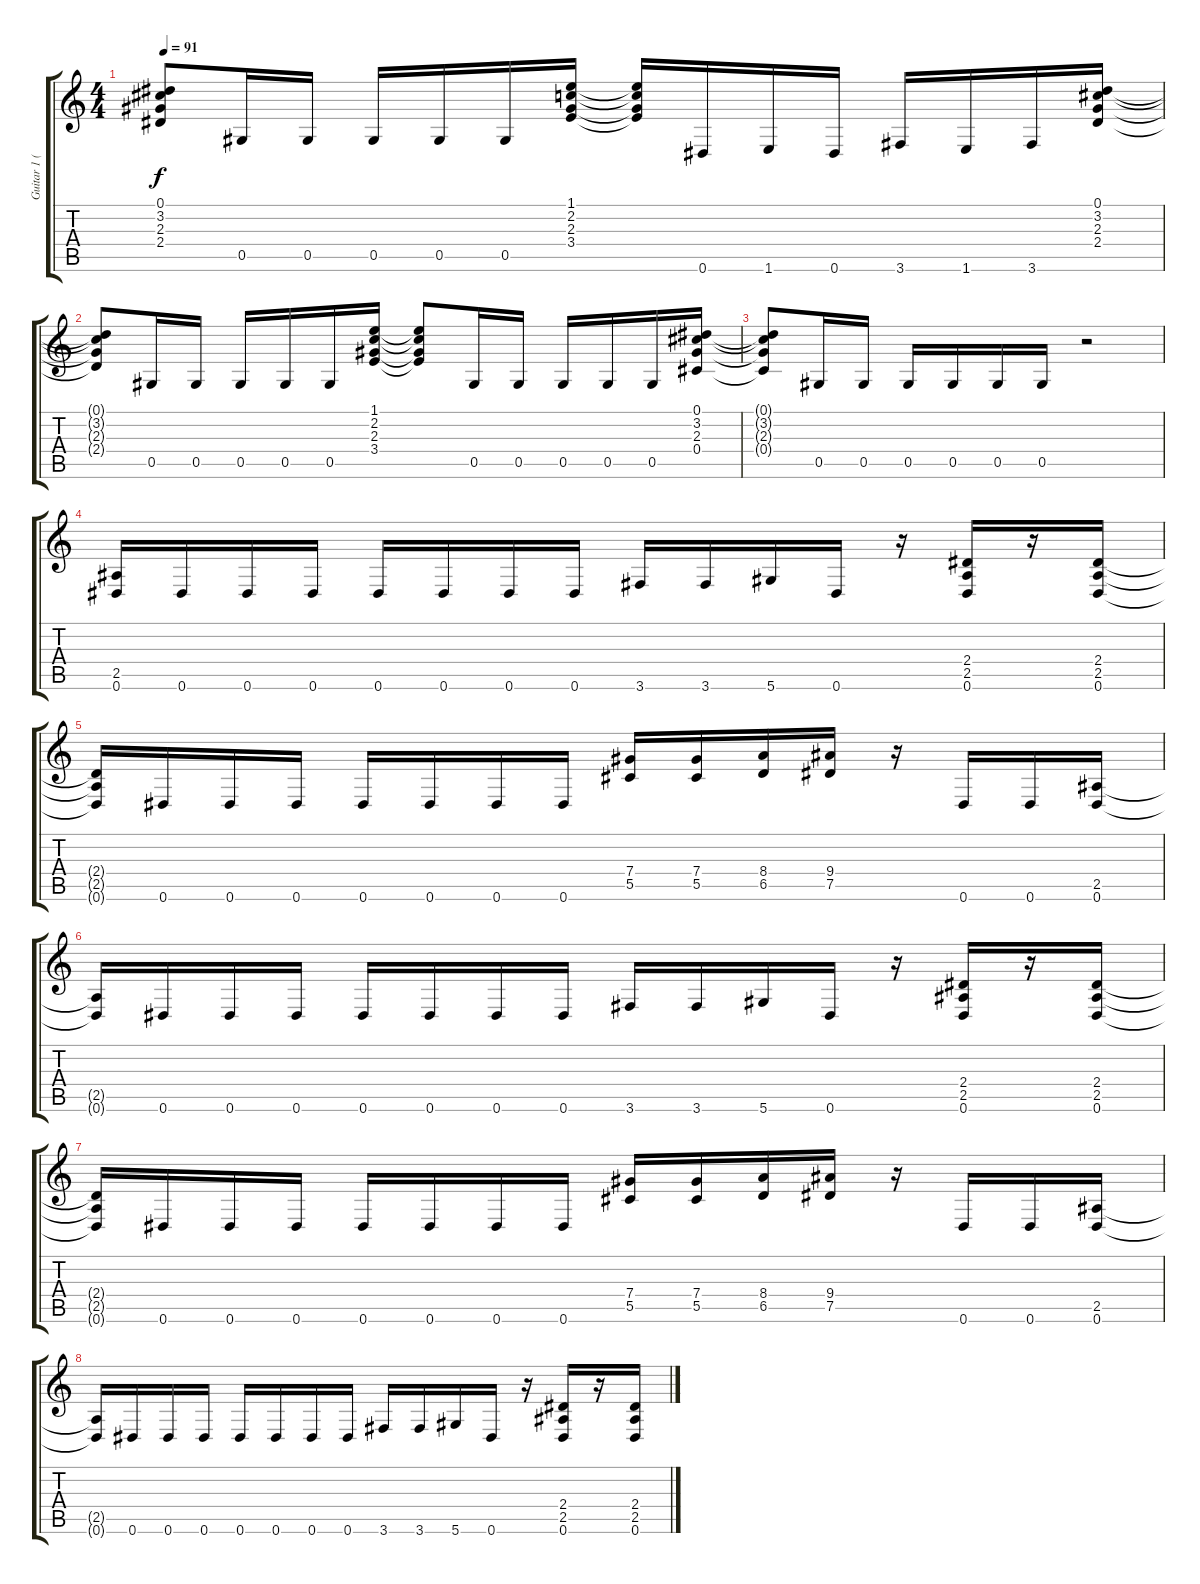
\track ("Guitar 1 (Rhythm)" "Guitar 1 (") {instrument distortionguitar}
\staff {score tabs}
\tuning (Eb4 Bb3 Gb3 Db3 Ab2 Eb2) {hide}
\ts (4 4)
\tempo 91
\clef g2
\ks c
(0.1{t} 3.2{t} 2.3{t} 2.4{t}).8{dy f} 0.5.16 0.5.16 0.5.16 0.5.16 0.5.16 (1.1 2.2 2.3 3.4).16 (1.1{t} 2.2{t} 2.3{t} 3.4{t}).16 0.6.16 1.6.16 0.6.16 3.6.16 1.6.16 3.6.16 (0.1 3.2 2.3 2.4).16 |
(0.1{t} 3.2{t} 2.3{t} 2.4{t}).8 0.5.16 0.5.16 0.5.16 0.5.16 0.5.16 (1.1 2.2 2.3 3.4).16 (1.1{t} 2.2{t} 2.3{t} 3.4{t}).8 0.5.16 0.5.16 0.5.16 0.5.16 0.5.16 (0.1 3.2 2.3 0.4).16 |
(0.1{t} 3.2{t} 2.3{t} 0.4{t}).8 0.5.16 0.5.16 0.5.16 0.5.16 0.5.16 0.5.16 r.2 |
(2.5 0.6).16 0.6.16 0.6.16 0.6.16 0.6.16 0.6.16 0.6.16 0.6.16 3.6.16 3.6.16 5.6.16 0.6.16 r.16 (2.4 2.5 0.6).16 r.16 (2.4 2.5 0.6).16 |
(2.4{t} 2.5{t} 0.6{t}).16 0.6.16 0.6.16 0.6.16 0.6.16 0.6.16 0.6.16 0.6.16 (7.4 5.5).16 (7.4 5.5).16 (8.4 6.5).16 (9.4 7.5).16 r.16 0.6.16 0.6.16 (2.5 0.6).16 |
(2.5{t} 0.6{t}).16 0.6.16 0.6.16 0.6.16 0.6.16 0.6.16 0.6.16 0.6.16 3.6.16 3.6.16 5.6.16 0.6.16 r.16 (2.4 2.5 0.6).16 r.16 (2.4 2.5 0.6).16 |
(2.4{t} 2.5{t} 0.6{t}).16 0.6.16 0.6.16 0.6.16 0.6.16 0.6.16 0.6.16 0.6.16 (7.4 5.5).16 (7.4 5.5).16 (8.4 6.5).16 (9.4 7.5).16 r.16 0.6.16 0.6.16 (2.5 0.6).16 |
(2.5{t} 0.6{t}).16 0.6.16 0.6.16 0.6.16 0.6.16 0.6.16 0.6.16 0.6.16 3.6.16 3.6.16 5.6.16 0.6.16 r.16 (2.4 2.5 0.6).16 r.16 (2.4 2.5 0.6).16
